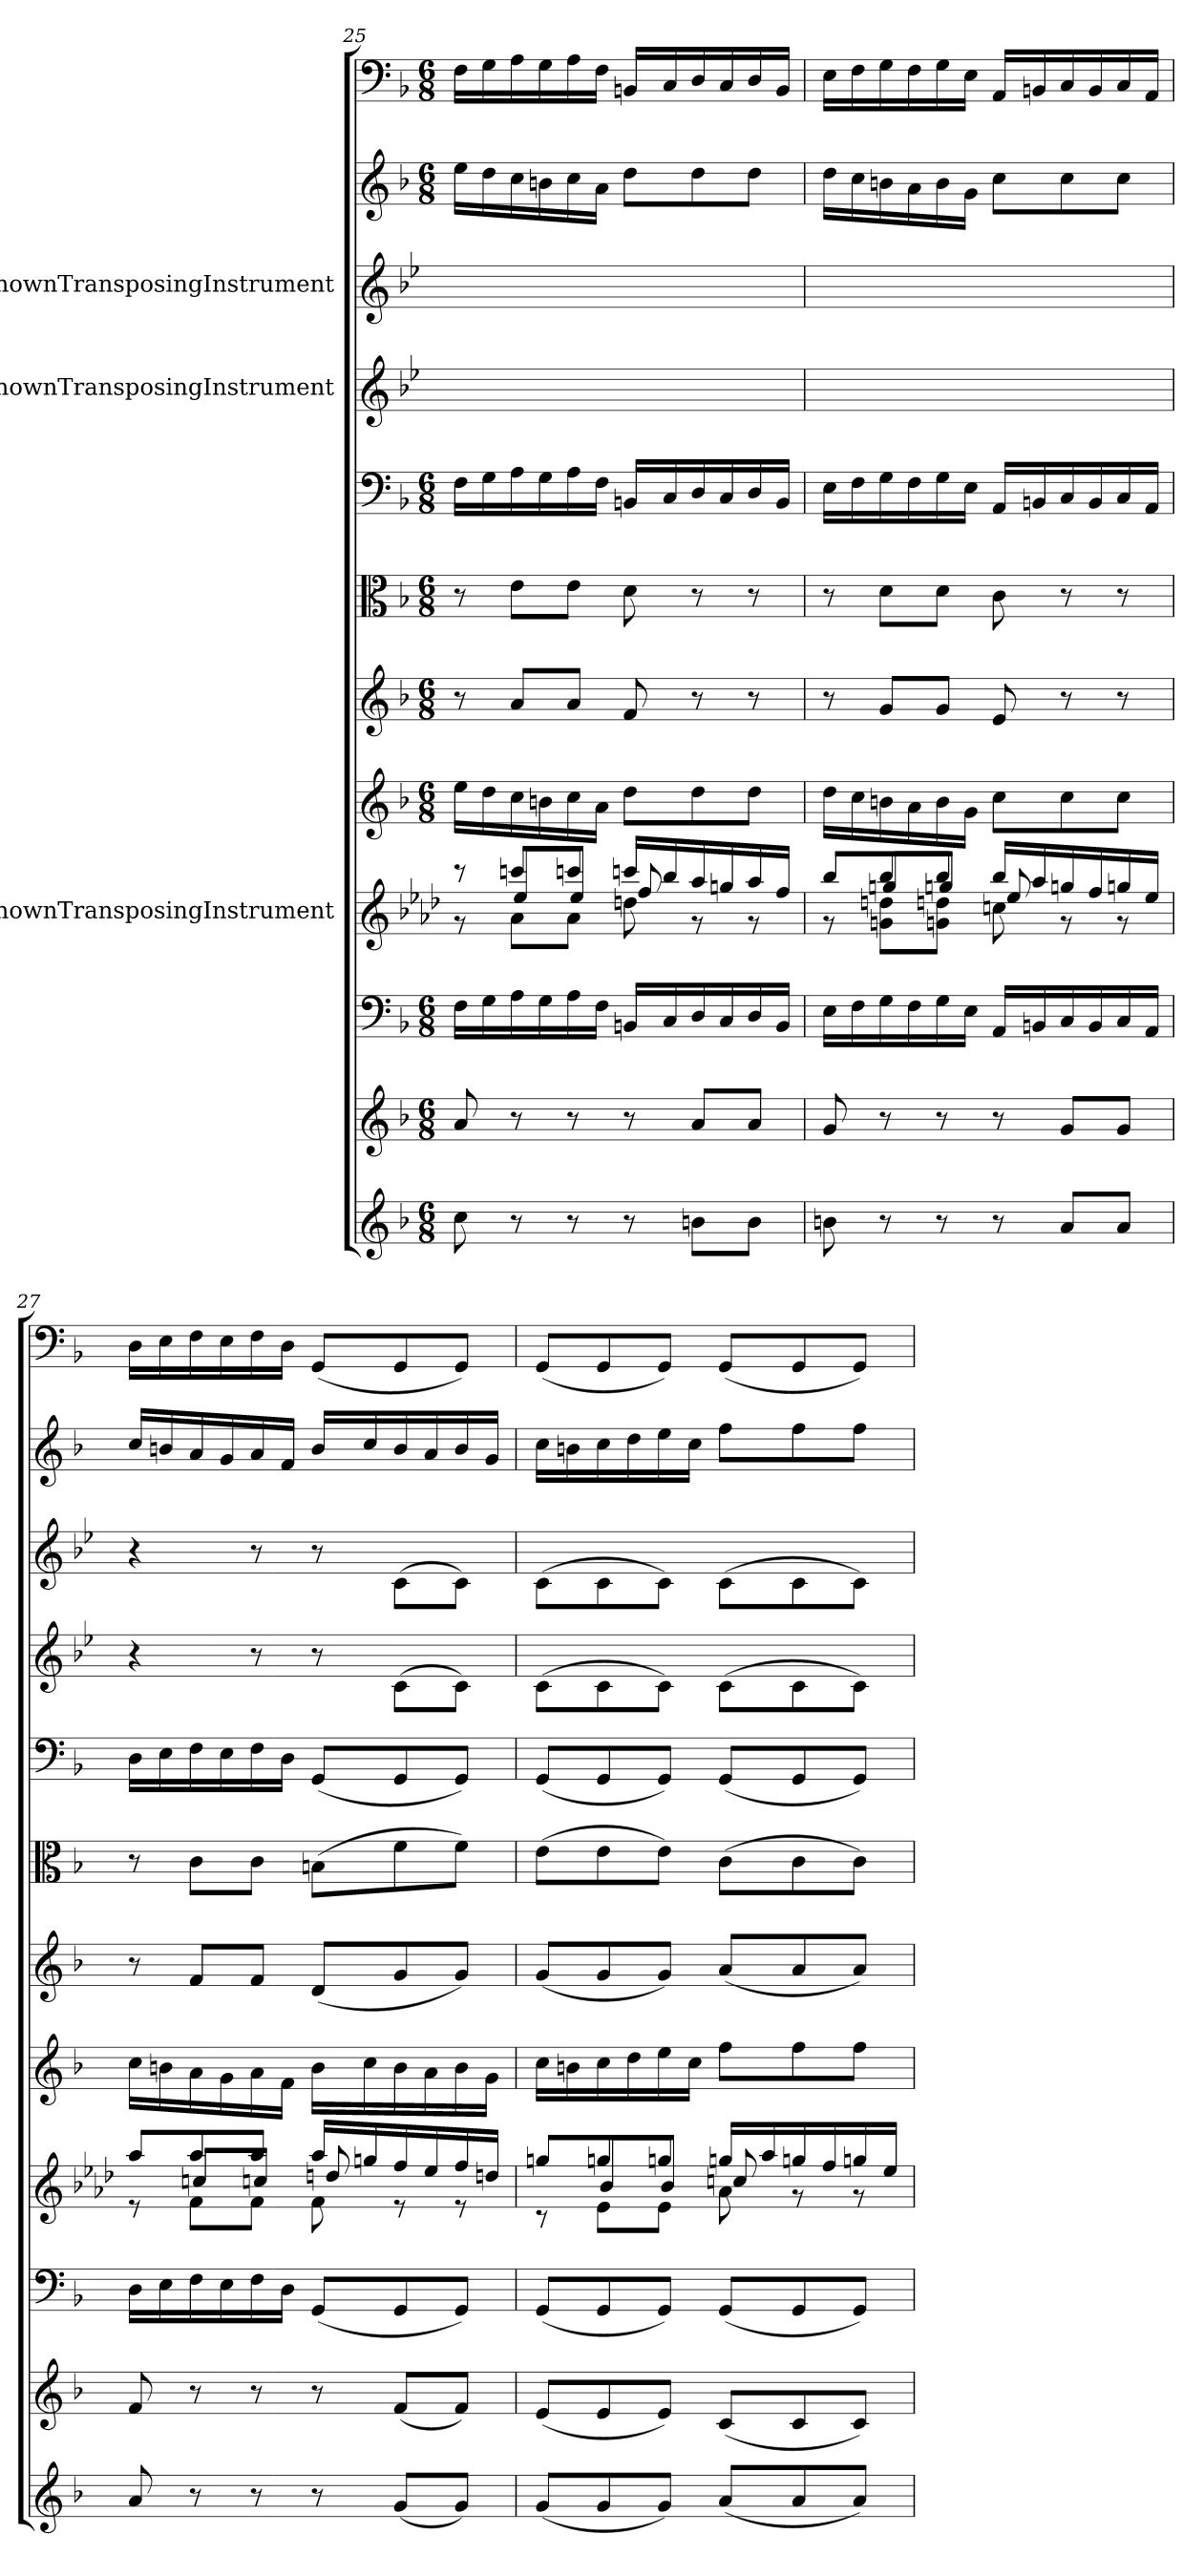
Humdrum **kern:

**kern	**kern	**kern	**kern	**kern	**kern	**kern	**kern	**kern	**kern	**kern	**kern
*part12	*part11	*part10	*part9	*part8	*part7	*part6	*part5	*part4	*part3	*part2	*part1
*staff12	*staff11	*staff10	*staff9	*staff8	*staff7	*staff6	*staff5	*staff4	*staff3	*staff2	*staff1
*	*	*	*I"UnknownTransposingInstrument	*	*	*	*	*I"UnknownTransposingInstrument	*I"UnknownTransposingInstrument	*	*
*clefG2	*clefG2	*clefF4	*clefG2	*clefG2	*clefG2	*clefC3	*clefF4	*clefG2	*clefG2	*clefG2	*clefF4
*	*	*	*ITrd2c3	*	*	*	*	*ITrd-4c-7	*ITrd-4c-7	*	*
*k[b-]	*k[b-]	*k[b-]	*k[b-]	*k[b-]	*k[b-]	*k[b-]	*k[b-]	*k[b-]	*k[b-]	*k[b-]	*k[b-]
*F:	*F:	*F:	*	*F:	*F:	*F:	*F:	*	*	*F:	*F:
*M6/8	*M6/8	*M6/8	*	*M6/8	*M6/8	*M6/8	*M6/8	*	*	*M6/8	*M6/8
=25	=25	=25	=25	=25	=25	=25	=25	=25	=25	=25	=25
*	*	*	*^	*	*	*	*	*	*	*	*
*	*	*	*	*^	*	*	*	*	*	*	*	*
8cc\	8a/	16F\LL	8r	8ryy	8r	16ee\LL	8r	8r	16F\LL	2.r	2.r	16ee\LL	16F\LL
.	.	16G\	.	.	.	16dd\	.	.	16G\	.	.	16dd\	16G\
8r	8r	16A\	8aan/L	8cc/L	8f\L	16cc\	8a/L	8e\L	16A\	.	.	16cc\	16A\
.	.	16G\	.	.	.	16bn\	.	.	16G\	.	.	16bn\	16G\
8r	8r	16A\	8aan/J	8cc/J	8f\J	16cc\	8a/J	8e\J	16A\	.	.	16cc\	16A\
.	.	16F\JJ	.	.	.	16a\JJ	.	.	16F\JJ	.	.	16a\JJ	16F\JJ
8r	8r	16BBn/LL	16aan/LL	8dd/	8bn\	8dd\L	8f/	8d\	16BBn/LL	.	.	8dd\L	16BBn/LL
.	.	16C/	16gg/	.	.	.	.	.	16C/	.	.	.	16C/
8bn\L	8a/L	16D/	16ff/	4ryy	8r	8dd\	8r	8r	16D/	.	.	8dd\	16D/
.	.	16C/	16een/	.	.	.	.	.	16C/	.	.	.	16C/
8b\J	8a/J	16D/	16ff/	.	8r	8dd\J	8r	8r	16D/	.	.	8dd\J	16D/
.	.	16BB/JJ	16dd/JJ	.	.	.	.	.	16BB/JJ	.	.	.	16BB/JJ
=26	=26	=26	=26	=26	=26	=26	=26	=26	=26	=26	=26	=26	=26
8bn\	8g/	16E\LL	8gg/L	8ryy	8r	16dd\LL	8r	8r	16E\LL	2.r	2.r	16dd\LL	16E\LL
.	.	16F\	.	.	.	16cc\	.	.	16F\	.	.	16cc\	16F\
8r	8r	16G\	8gg/	8een/L	8en\ 8bn\L	16bn\	8g/L	8d\L	16G\	.	.	16bn\	16G\
.	.	16F\	.	.	.	16a\	.	.	16F\	.	.	16a\	16F\
8r	8r	16G\	8gg/J	8een/J	8en\ 8bn\J	16b\	8g/J	8d\J	16G\	.	.	16b\	16G\
.	.	16E\JJ	.	.	.	16g\JJ	.	.	16E\JJ	.	.	16g\JJ	16E\JJ
8r	8r	16AA/LL	16gg/LL	8cc/	8an\	8cc\L	8e/	8c\	16AA/LL	.	.	8cc\L	16AA/LL
.	.	16BBn/	16ff/	.	.	.	.	.	16BBn/	.	.	.	16BBn/
8a/L	8g/L	16C/	16een/	4ryy	8r	8cc\	8r	8r	16C/	.	.	8cc\	16C/
.	.	16BB/	16dd/	.	.	.	.	.	16BB/	.	.	.	16BB/
8a/J	8g/J	16C/	16een/	.	8r	8cc\J	8r	8r	16C/	.	.	8cc\J	16C/
.	.	16AA/JJ	16cc/JJ	.	.	.	.	.	16AA/JJ	.	.	.	16AA/JJ
=27	=27	=27	=27	=27	=27	=27	=27	=27	=27	=27	=27	=27	=27
8a/	8f/	16D\LL	8ff/L	8ryy	8r	16cc\LL	8r	8r	16D\LL	4r	4r	16cc/LL	16D\LL
.	.	16E\	.	.	.	16bn\	.	.	16E\	.	.	16bn/	16E\
8r	8r	16F\	8ff/	8an/L	8d\L	16a\	8f/L	8c\L	16F\	.	.	16a/	16F\
.	.	16E\	.	.	.	16g\	.	.	16E\	.	.	16g/	16E\
8r	8r	16F\	8ff/J	8an/J	8d\J	16a\	8f/J	8c\J	16F\	8r	8r	16a/	16F\
.	.	16D\JJ	.	.	.	16f\JJ	.	.	16D\JJ	.	.	16f/JJ	16D\JJ
8r	8r	(8GG/L	16ff/LL	8bn/	8d\	16b\LL	(8d/L	(8Bn\L	(8GG/L	8r	8r	16b/LL	(8GG/L
.	.	.	16een/	.	.	16cc\	.	.	.	.	.	16cc/	.
(8g/L	(8f/L	8GG/	16dd/	4ryy	8r	16b\	8g/	8f\	8GG/	(8g\L	(8g\L	16b/	8GG/
.	.	.	16cc/	.	.	16a\	.	.	.	.	.	16a/	.
8g/J)	8f/J)	8GG/J)	16dd/	.	8r	16b\	8g/J)	8f\J)	8GG/J)	8g\J)	8g\J)	16b/	8GG/J)
.	.	.	16bn/JJ	.	.	16g\JJ	.	.	.	.	.	16g/JJ	.
=28	=28	=28	=28	=28	=28	=28	=28	=28	=28	=28	=28	=28	=28
(8g/L	(8e/L	(8GG/L	8een/L	8ryy	8r	16cc\LL	(8g/L	(8e\L	(8GG/L	(8g\L	(8g\L	16cc\LL	(8GG/L
.	.	.	.	.	.	16bn\	.	.	.	.	.	16bn\	.
8g/	8e/	8GG/	8een/	8g/L	8c\L	16cc\	8g/	8e\	8GG/	8g\	8g\	16cc\	8GG/
.	.	.	.	.	.	16dd\	.	.	.	.	.	16dd\	.
8g/J)	8e/J)	8GG/J)	8een/J	8g/J	8c\J	16ee\	8g/J)	8e\J)	8GG/J)	8g\J)	8g\J)	16ee\	8GG/J)
.	.	.	.	.	.	16cc\JJ	.	.	.	.	.	16cc\JJ	.
(8a/L	(8c/L	(8GG/L	16een/LL	8an/	8f\	8ff\L	(8a/L	(8c\L	(8GG/L	(8g\L	(8g\L	8ff\L	(8GG/L
.	.	.	16ff/	.	.	.	.	.	.	.	.	.	.
8a/	8c/	8GG/	16een/	4ryy	8r	8ff\	8a/	8c\	8GG/	8g\	8g\	8ff\	8GG/
.	.	.	16dd/	.	.	.	.	.	.	.	.	.	.
8a/J)	8c/J)	8GG/J)	16een/	.	8r	8ff\J	8a/J)	8c\J)	8GG/J)	8g\J)	8g\J)	8ff\J	8GG/J)
.	.	.	16cc/JJ	.	.	.	.	.	.	.	.	.	.
*	*	*	*v	*v	*v	*	*	*	*	*	*	*	*
=	=	=	=	=	=	=	=	=	=	=	=
*-	*-	*-	*-	*-	*-	*-	*-	*-	*-	*-	*-
